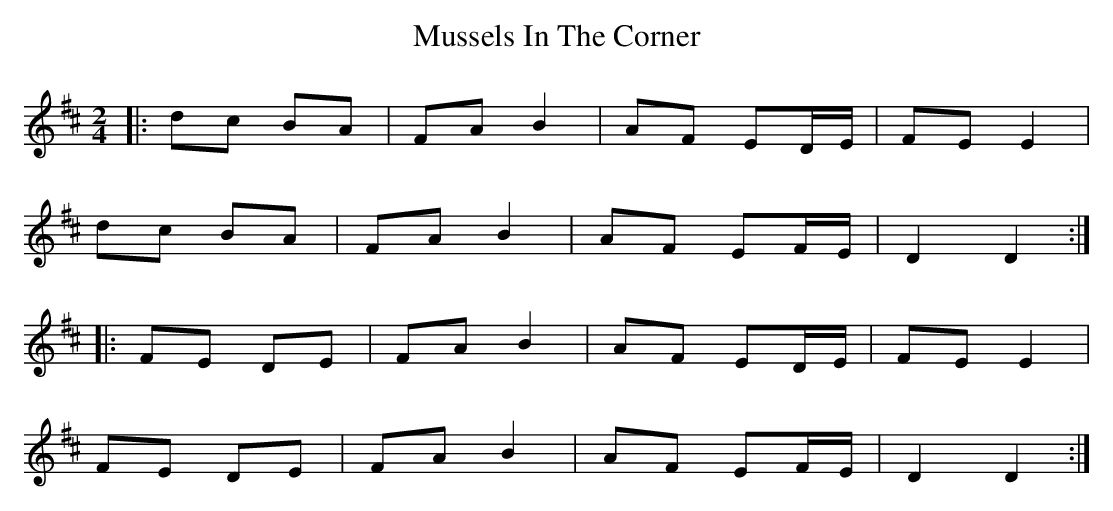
X:1
T: Mussels In The Corner
M: 2/4
L: 1/8
K: Dmaj
|:dc BA|FA B2|AF ED/E/|FE E2|
dc BA|FA B2|AF EF/E/|D2 D2:|
|:FE DE|FA B2|AF ED/E/|FE E2|
FE DE|FA B2|AF EF/E/|D2 D2:|
